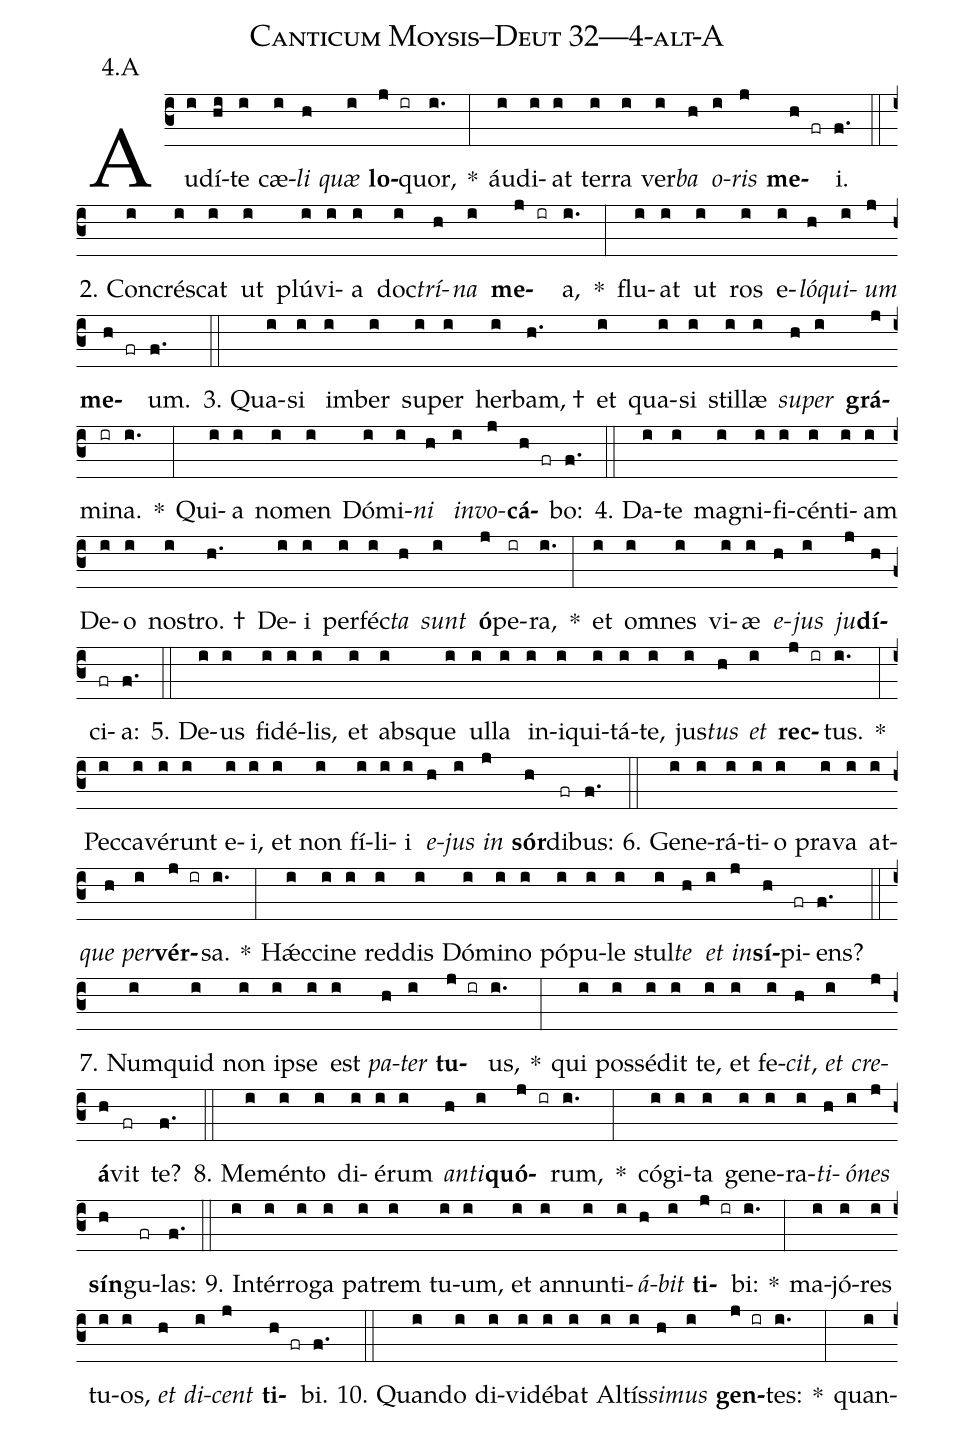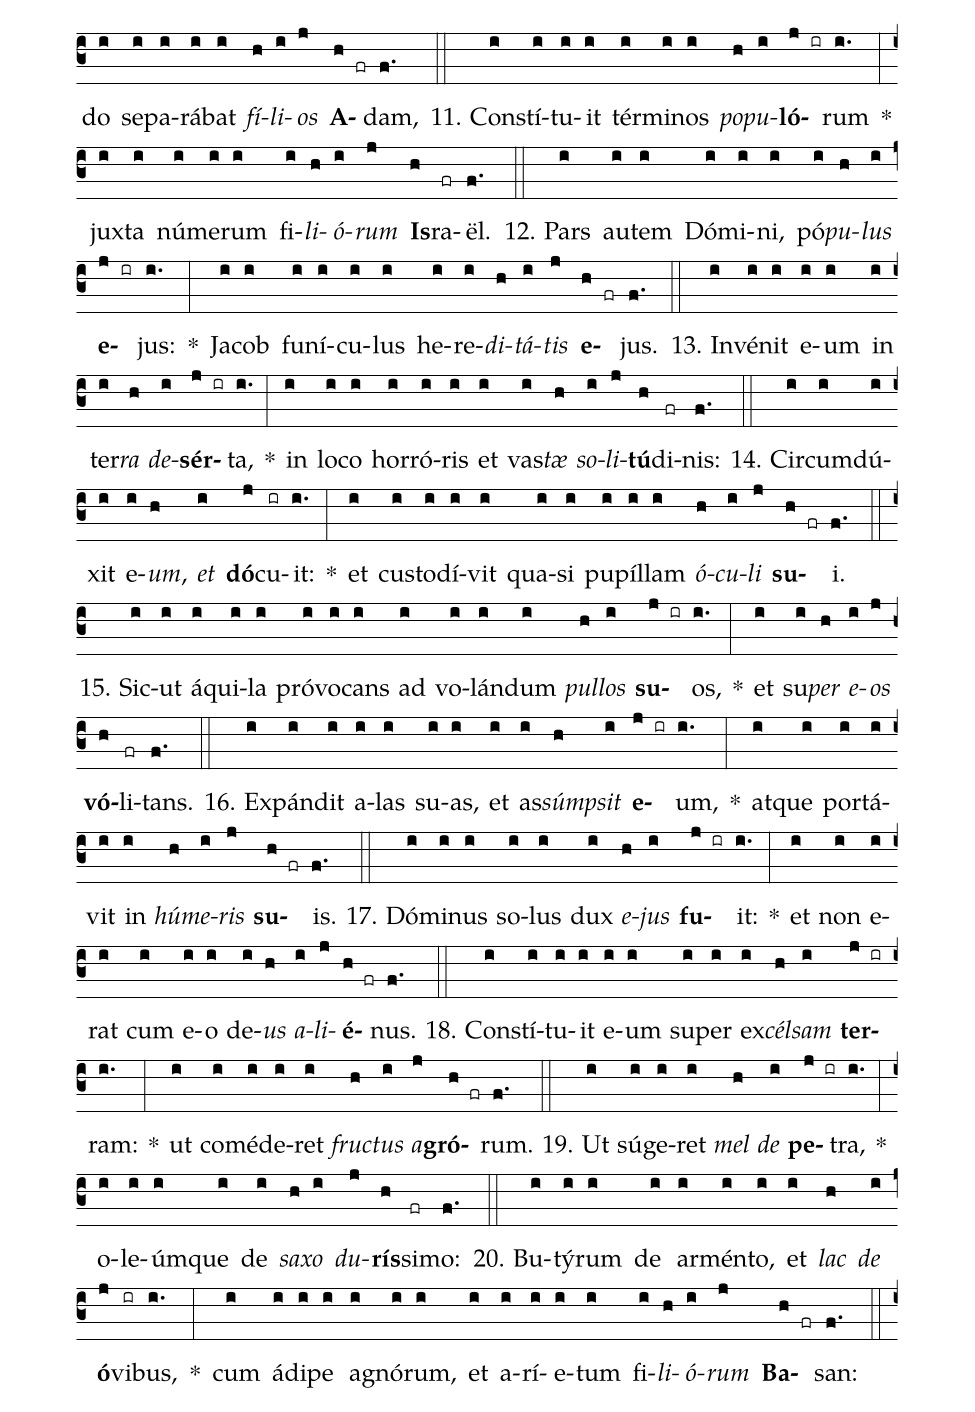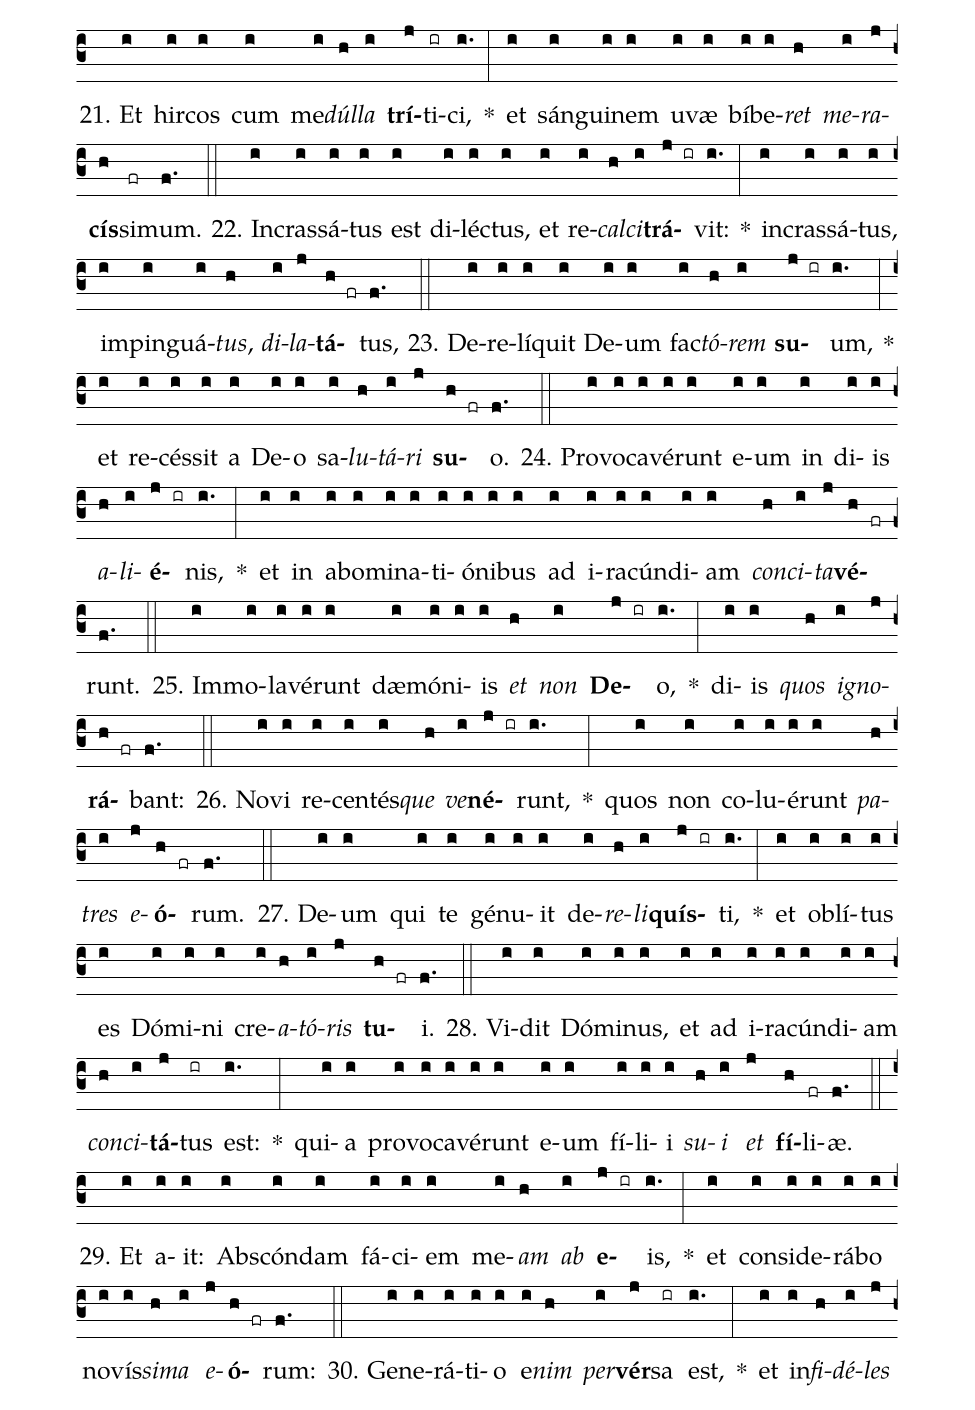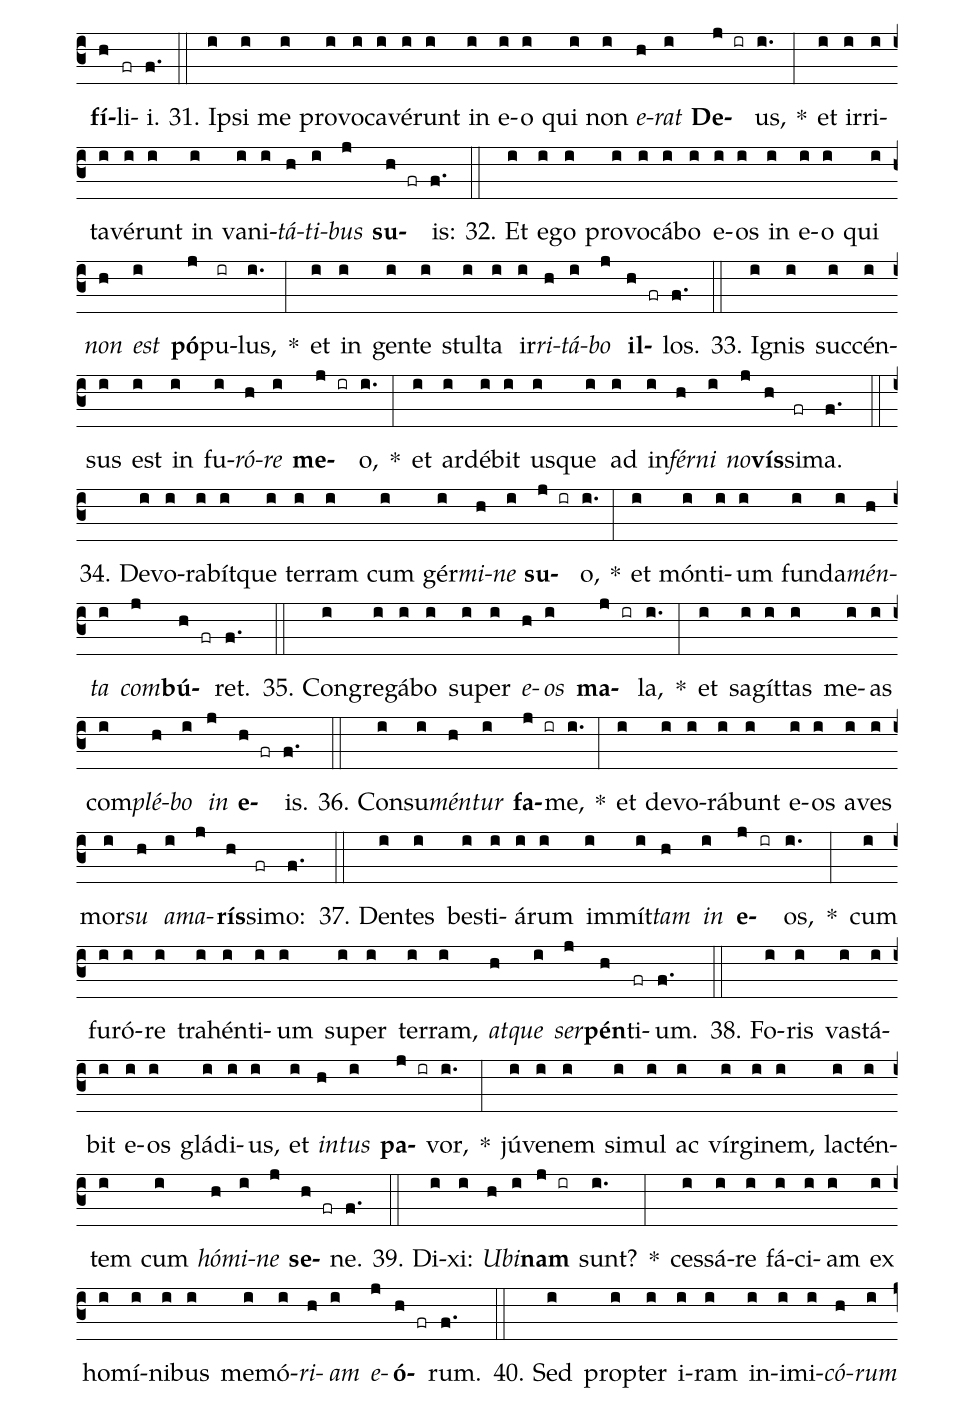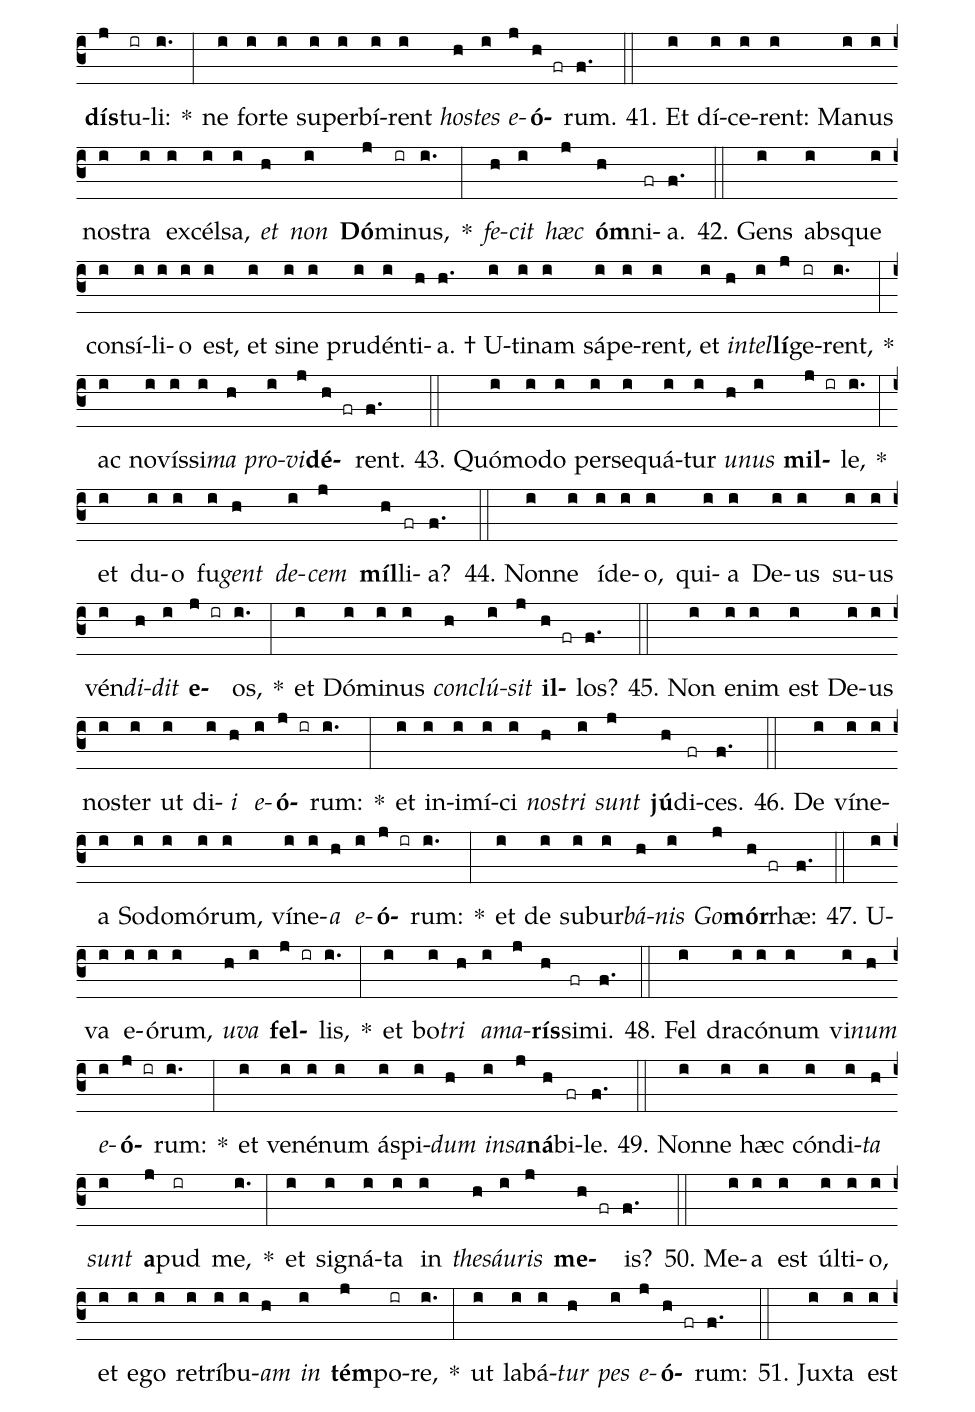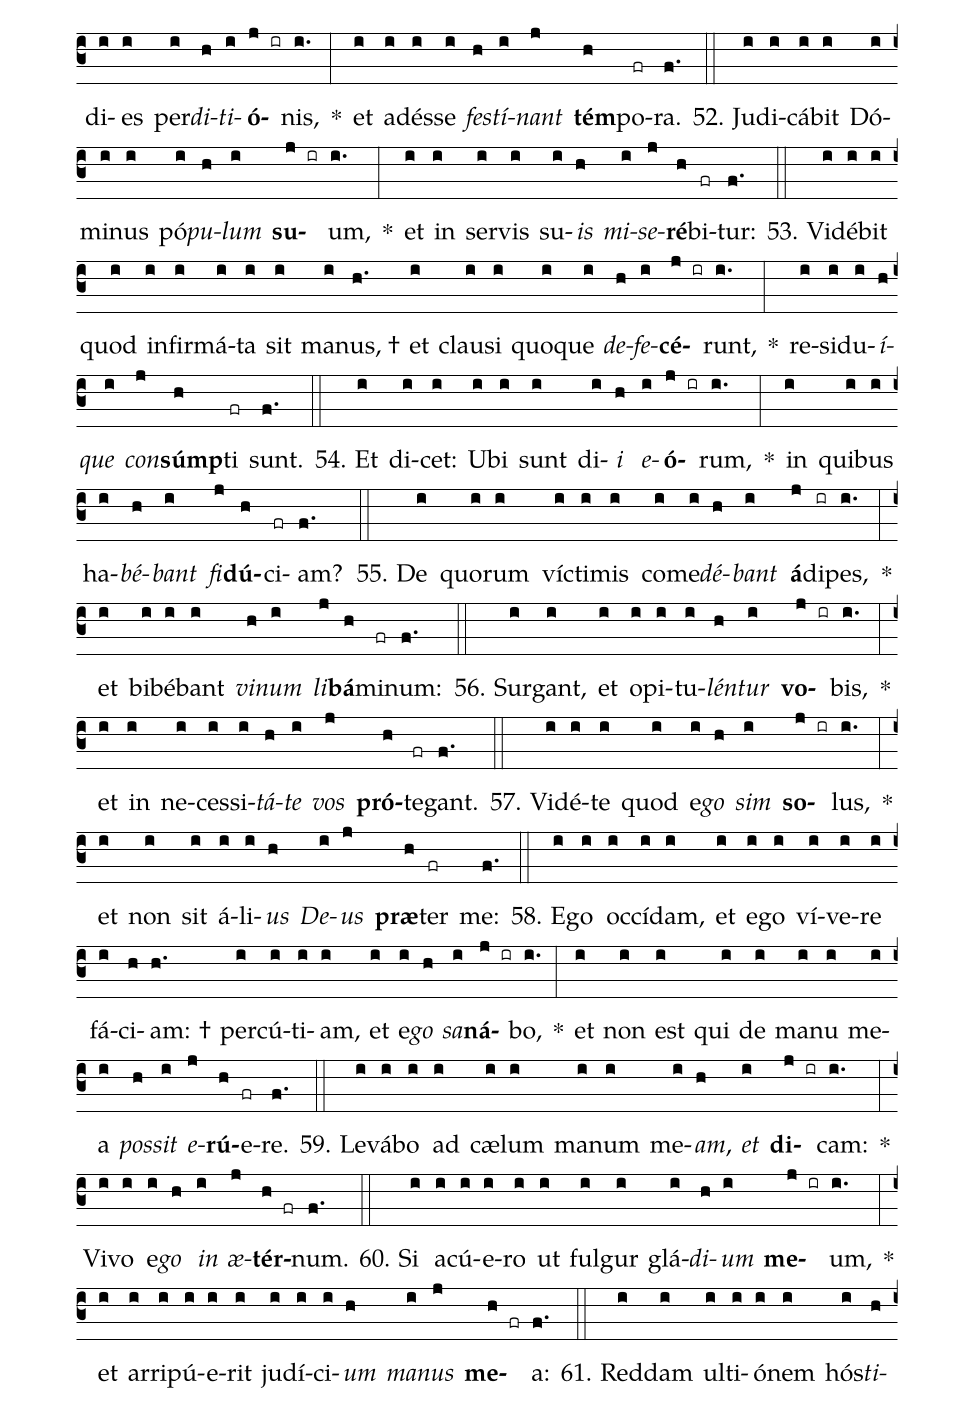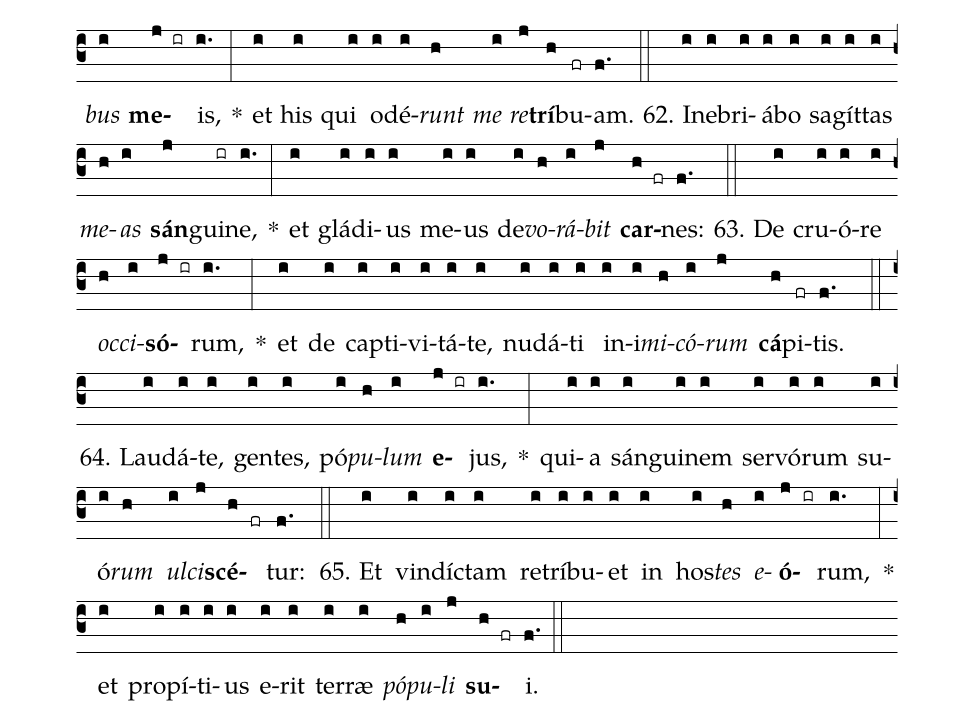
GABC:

name: Canticum Moysis--Deut 32---4-alt-A;
annotation: 4.A;
%%
(c3)Au(i)dí(hi)te(i) cæ(i)<i>li</i>(h) <i>quæ</i>(i) <b>lo</b>(j ir)quor,(i.) *(:) áu(i)di(i)at(i) ter(i)ra(i) ver(i)<i>ba</i>(h) <i>o</i>(i)<i>ris</i>(j) <b>me</b>(h fr)i.(f.) (::)
2. Con(i)crés(i)cat(i) ut(i) plú(i)vi(i)a(i) doc(i)<i>trí</i>(h)<i>na</i>(i) <b>me</b>(j ir)a,(i.) *(:) flu(i)at(i) ut(i) ros(i) e(i)<i>ló</i>(h)<i>qui</i>(i)<i>um</i>(j) <b>me</b>(h fr)um.(f.) (::)
3. Qua(i)si(i) im(i)ber(i) su(i)per(i) her(i)bam, †(h.) et(i) qua(i)si(i) stil(i)læ(i) <i>su</i>(h)<i>per</i>(i) <b>grá</b>(j)mi(ir)na.(i.) *(:) Qui(i)a(i) no(i)men(i) Dó(i)mi(i)<i>ni</i>(h) <i>in</i>(i)<i>vo</i>(j)<b>cá</b>(h fr)bo:(f.) (::)
4. Da(i)te(i) ma(i)gni(i)fi(i)cén(i)ti(i)am(i) De(i)o(i) nos(i)tro. †(h.) De(i)i(i) per(i)féc(i)<i>ta</i>(h) <i>sunt</i>(i) <b>ó</b>(j)pe(ir)ra,(i.) *(:) et(i) om(i)nes(i) vi(i)æ(i) <i>e</i>(h)<i>jus</i>(i) <i>ju</i>(j)<b>dí</b>(h)ci(fr)a:(f.) (::)
5. De(i)us(i) fi(i)dé(i)lis,(i) et(i) abs(i)que(i) ul(i)la(i) in(i)i(i)qui(i)tá(i)te,(i) jus(i)<i>tus</i>(h) <i>et</i>(i) <b>rec</b>(j ir)tus.(i.) *(:) Pec(i)ca(i)vé(i)runt(i) e(i)i,(i) et(i) non(i) fí(i)li(i)i(i) <i>e</i>(h)<i>jus</i>(i) <i>in</i>(j) <b>sór</b>(h)di(fr)bus:(f.) (::)
6. Ge(i)ne(i)rá(i)ti(i)o(i) pra(i)va(i) at(i)<i>que</i>(h) <i>per</i>(i)<b>vér</b>(j ir)sa.(i.) *(:) Hǽc(i)ci(i)ne(i) red(i)dis(i) Dó(i)mi(i)no(i) pó(i)pu(i)le(i) stul(i)<i>te</i>(h) <i>et</i>(i) <i>in</i>(j)<b>sí</b>(h)pi(fr)ens?(f.) (::)
7. Num(i)quid(i) non(i) ip(i)se(i) est(i) <i>pa</i>(h)<i>ter</i>(i) <b>tu</b>(j ir)us,(i.) *(:) qui(i) pos(i)sé(i)dit(i) te,(i) et(i) fe(i)<i>cit</i>,(h) <i>et</i>(i) <i>cre</i>(j)<b>á</b>(h)vit(fr) te?(f.) (::)
8. Me(i)mén(i)to(i) di(i)é(i)rum(i) <i>an</i>(h)<i>ti</i>(i)<b>quó</b>(j ir)rum,(i.) *(:) có(i)gi(i)ta(i) ge(i)ne(i)ra(i)<i>ti</i>(h)<i>ó</i>(i)<i>nes</i>(j) <b>sín</b>(h)gu(fr)las:(f.) (::)
9. In(i)tér(i)ro(i)ga(i) pa(i)trem(i) tu(i)um,(i) et(i) an(i)nun(i)ti(i)<i>á</i>(h)<i>bit</i>(i) <b>ti</b>(j ir)bi:(i.) *(:) ma(i)jó(i)res(i) tu(i)os,(i) <i>et</i>(h) <i>di</i>(i)<i>cent</i>(j) <b>ti</b>(h fr)bi.(f.) (::)
10. Quan(i)do(i) di(i)vi(i)dé(i)bat(i) Al(i)tís(i)<i>si</i>(h)<i>mus</i>(i) <b>gen</b>(j ir)tes:(i.) *(:) quan(i)do(i) se(i)pa(i)rá(i)bat(i) <i>fí</i>(h)<i>li</i>(i)<i>os</i>(j) <b>A</b>(h fr)dam,(f.) (::)
11. Con(i)stí(i)tu(i)it(i) tér(i)mi(i)nos(i) <i>po</i>(h)<i>pu</i>(i)<b>ló</b>(j ir)rum(i.) *(:) jux(i)ta(i) nú(i)me(i)rum(i) fi(i)<i>li</i>(h)<i>ó</i>(i)<i>rum</i>(j) <b>Is</b>(h)ra(fr)ël.(f.) (::)
12. Pars(i) au(i)tem(i) Dó(i)mi(i)ni,(i) pó(i)<i>pu</i>(h)<i>lus</i>(i) <b>e</b>(j ir)jus:(i.) *(:) Ja(i)cob(i) fu(i)ní(i)cu(i)lus(i) he(i)re(i)<i>di</i>(h)<i>tá</i>(i)<i>tis</i>(j) <b>e</b>(h fr)jus.(f.) (::)
13. In(i)vé(i)nit(i) e(i)um(i) in(i) ter(i)<i>ra</i>(h) <i>de</i>(i)<b>sér</b>(j ir)ta,(i.) *(:) in(i) lo(i)co(i) hor(i)ró(i)ris(i) et(i) vas(i)<i>tæ</i>(h) <i>so</i>(i)<i>li</i>(j)<b>tú</b>(h)di(fr)nis:(f.) (::)
14. Cir(i)cum(i)dú(i)xit(i) e(i)<i>um</i>,(h) <i>et</i>(i) <b>dó</b>(j)cu(ir)it:(i.) *(:) et(i) cus(i)to(i)dí(i)vit(i) qua(i)si(i) pu(i)píl(i)lam(i) <i>ó</i>(h)<i>cu</i>(i)<i>li</i>(j) <b>su</b>(h fr)i.(f.) (::)
15. Sic(i)ut(i) á(i)qui(i)la(i) pró(i)vo(i)cans(i) ad(i) vo(i)lán(i)dum(i) <i>pul</i>(h)<i>los</i>(i) <b>su</b>(j ir)os,(i.) *(:) et(i) su(i)<i>per</i>(h) <i>e</i>(i)<i>os</i>(j) <b>vó</b>(h)li(fr)tans.(f.) (::)
16. Ex(i)pán(i)dit(i) a(i)las(i) su(i)as,(i) et(i) as(i)<i>súmp</i>(h)<i>sit</i>(i) <b>e</b>(j ir)um,(i.) *(:) at(i)que(i) por(i)tá(i)vit(i) in(i) <i>hú</i>(h)<i>me</i>(i)<i>ris</i>(j) <b>su</b>(h fr)is.(f.) (::)
17. Dó(i)mi(i)nus(i) so(i)lus(i) dux(i) <i>e</i>(h)<i>jus</i>(i) <b>fu</b>(j ir)it:(i.) *(:) et(i) non(i) e(i)rat(i) cum(i) e(i)o(i) de(i)<i>us</i>(h) <i>a</i>(i)<i>li</i>(j)<b>é</b>(h fr)nus.(f.) (::)
18. Con(i)stí(i)tu(i)it(i) e(i)um(i) su(i)per(i) ex(i)<i>cél</i>(h)<i>sam</i>(i) <b>ter</b>(j ir)ram:(i.) *(:) ut(i) com(i)é(i)de(i)ret(i) <i>fruc</i>(h)<i>tus</i>(i) <i>a</i>(j)<b>gró</b>(h fr)rum.(f.) (::)
19. Ut(i) sú(i)ge(i)ret(i) <i>mel</i>(h) <i>de</i>(i) <b>pe</b>(j ir)tra,(i.) *(:) o(i)le(i)úm(i)que(i) de(i) <i>sa</i>(h)<i>xo</i>(i) <i>du</i>(j)<b>rís</b>(h)si(fr)mo:(f.) (::)
20. Bu(i)tý(i)rum(i) de(i) ar(i)mén(i)to,(i) et(i) <i>lac</i>(h) <i>de</i>(i) <b>ó</b>(j)vi(ir)bus,(i.) *(:) cum(i) á(i)di(i)pe(i) a(i)gnó(i)rum,(i) et(i) a(i)rí(i)e(i)tum(i) fi(i)<i>li</i>(h)<i>ó</i>(i)<i>rum</i>(j) <b>Ba</b>(h fr)san:(f.) (::)
21. Et(i) hir(i)cos(i) cum(i) me(i)<i>dúl</i>(h)<i>la</i>(i) <b>trí</b>(j)ti(ir)ci,(i.) *(:) et(i) sán(i)gui(i)nem(i) u(i)væ(i) bí(i)be(i)<i>ret</i>(h) <i>me</i>(i)<i>ra</i>(j)<b>cís</b>(h)si(fr)mum.(f.) (::)
22. In(i)cras(i)sá(i)tus(i) est(i) di(i)léc(i)tus,(i) et(i) re(i)<i>cal</i>(h)<i>ci</i>(i)<b>trá</b>(j ir)vit:(i.) *(:) in(i)cras(i)sá(i)tus,(i) im(i)pin(i)guá(i)<i>tus</i>,(h) <i>di</i>(i)<i>la</i>(j)<b>tá</b>(h fr)tus,(f.) (::)
23. De(i)re(i)lí(i)quit(i) De(i)um(i) fac(i)<i>tó</i>(h)<i>rem</i>(i) <b>su</b>(j ir)um,(i.) *(:) et(i) re(i)cés(i)sit(i) a(i) De(i)o(i) sa(i)<i>lu</i>(h)<i>tá</i>(i)<i>ri</i>(j) <b>su</b>(h fr)o.(f.) (::)
24. Pro(i)vo(i)ca(i)vé(i)runt(i) e(i)um(i) in(i) di(i)is(i) <i>a</i>(h)<i>li</i>(i)<b>é</b>(j ir)nis,(i.) *(:) et(i) in(i) ab(i)o(i)mi(i)na(i)ti(i)ó(i)ni(i)bus(i) ad(i) i(i)ra(i)cún(i)di(i)am(i) <i>con</i>(h)<i>ci</i>(i)<i>ta</i>(j)<b>vé</b>(h fr)runt.(f.) (::)
25. Im(i)mo(i)la(i)vé(i)runt(i) dæ(i)mó(i)ni(i)is(i) <i>et</i>(h) <i>non</i>(i) <b>De</b>(j ir)o,(i.) *(:) di(i)is(i) <i>quos</i>(h) <i>i</i>(i)<i>gno</i>(j)<b>rá</b>(h fr)bant:(f.) (::)
26. No(i)vi(i) re(i)cen(i)tés(i)<i>que</i>(h) <i>ve</i>(i)<b>né</b>(j ir)runt,(i.) *(:) quos(i) non(i) co(i)lu(i)é(i)runt(i) <i>pa</i>(h)<i>tres</i>(i) <i>e</i>(j)<b>ó</b>(h fr)rum.(f.) (::)
27. De(i)um(i) qui(i) te(i) gé(i)nu(i)it(i) de(i)<i>re</i>(h)<i>li</i>(i)<b>quís</b>(j ir)ti,(i.) *(:) et(i) ob(i)lí(i)tus(i) es(i) Dó(i)mi(i)ni(i) cre(i)<i>a</i>(h)<i>tó</i>(i)<i>ris</i>(j) <b>tu</b>(h fr)i.(f.) (::)
28. Vi(i)dit(i) Dó(i)mi(i)nus,(i) et(i) ad(i) i(i)ra(i)cún(i)di(i)am(i) <i>con</i>(h)<i>ci</i>(i)<b>tá</b>(j)tus(ir) est:(i.) *(:) qui(i)a(i) pro(i)vo(i)ca(i)vé(i)runt(i) e(i)um(i) fí(i)li(i)i(i) <i>su</i>(h)<i>i</i>(i) <i>et</i>(j) <b>fí</b>(h)li(fr)æ.(f.) (::)
29. Et(i) a(i)it:(i) Abs(i)cón(i)dam(i) fá(i)ci(i)em(i) me(i)<i>am</i>(h) <i>ab</i>(i) <b>e</b>(j ir)is,(i.) *(:) et(i) con(i)si(i)de(i)rá(i)bo(i) no(i)vís(i)<i>si</i>(h)<i>ma</i>(i) <i>e</i>(j)<b>ó</b>(h fr)rum:(f.) (::)
30. Ge(i)ne(i)rá(i)ti(i)o(i) e(i)<i>nim</i>(h) <i>per</i>(i)<b>vér</b>(j)sa(ir) est,(i.) *(:) et(i) in(i)<i>fi</i>(h)<i>dé</i>(i)<i>les</i>(j) <b>fí</b>(h)li(fr)i.(f.) (::)
31. Ip(i)si(i) me(i) pro(i)vo(i)ca(i)vé(i)runt(i) in(i) e(i)o(i) qui(i) non(i) <i>e</i>(h)<i>rat</i>(i) <b>De</b>(j ir)us,(i.) *(:) et(i) ir(i)ri(i)ta(i)vé(i)runt(i) in(i) va(i)ni(i)<i>tá</i>(h)<i>ti</i>(i)<i>bus</i>(j) <b>su</b>(h fr)is:(f.) (::)
32. Et(i) e(i)go(i) pro(i)vo(i)cá(i)bo(i) e(i)os(i) in(i) e(i)o(i) qui(i) <i>non</i>(h) <i>est</i>(i) <b>pó</b>(j)pu(ir)lus,(i.) *(:) et(i) in(i) gen(i)te(i) stul(i)ta(i) ir(i)<i>ri</i>(h)<i>tá</i>(i)<i>bo</i>(j) <b>il</b>(h fr)los.(f.) (::)
33. I(i)gnis(i) suc(i)cén(i)sus(i) est(i) in(i) fu(i)<i>ró</i>(h)<i>re</i>(i) <b>me</b>(j ir)o,(i.) *(:) et(i) ar(i)dé(i)bit(i) us(i)que(i) ad(i) in(i)<i>fér</i>(h)<i>ni</i>(i) <i>no</i>(j)<b>vís</b>(h)si(fr)ma.(f.) (::)
34. De(i)vo(i)ra(i)bít(i)que(i) ter(i)ram(i) cum(i) gér(i)<i>mi</i>(h)<i>ne</i>(i) <b>su</b>(j ir)o,(i.) *(:) et(i) món(i)ti(i)um(i) fun(i)da(i)<i>mén</i>(h)<i>ta</i>(i) <i>com</i>(j)<b>bú</b>(h fr)ret.(f.) (::)
35. Con(i)gre(i)gá(i)bo(i) su(i)per(i) <i>e</i>(h)<i>os</i>(i) <b>ma</b>(j ir)la,(i.) *(:) et(i) sa(i)gít(i)tas(i) me(i)as(i) com(i)<i>plé</i>(h)<i>bo</i>(i) <i>in</i>(j) <b>e</b>(h fr)is.(f.) (::)
36. Con(i)su(i)<i>mén</i>(h)<i>tur</i>(i) <b>fa</b>(j ir)me,(i.) *(:) et(i) de(i)vo(i)rá(i)bunt(i) e(i)os(i) a(i)ves(i) mor(i)<i>su</i>(h) <i>a</i>(i)<i>ma</i>(j)<b>rís</b>(h)si(fr)mo:(f.) (::)
37. Den(i)tes(i) bes(i)ti(i)á(i)rum(i) im(i)mít(i)<i>tam</i>(h) <i>in</i>(i) <b>e</b>(j ir)os,(i.) *(:) cum(i) fu(i)ró(i)re(i) tra(i)hén(i)ti(i)um(i) su(i)per(i) ter(i)ram,(i) <i>at</i>(h)<i>que</i>(i) <i>ser</i>(j)<b>pén</b>(h)ti(fr)um.(f.) (::)
38. Fo(i)ris(i) vas(i)tá(i)bit(i) e(i)os(i) glá(i)di(i)us,(i) et(i) <i>in</i>(h)<i>tus</i>(i) <b>pa</b>(j ir)vor,(i.) *(:) jú(i)ve(i)nem(i) si(i)mul(i) ac(i) vír(i)gi(i)nem,(i) lac(i)tén(i)tem(i) cum(i) <i>hó</i>(h)<i>mi</i>(i)<i>ne</i>(j) <b>se</b>(h fr)ne.(f.) (::)
39. Di(i)xi:(i) <i>U</i>(h)<i>bi</i>(i)<b>nam</b>(j ir) sunt?(i.) *(:) ces(i)sá(i)re(i) fá(i)ci(i)am(i) ex(i) ho(i)mí(i)ni(i)bus(i) me(i)mó(i)<i>ri</i>(h)<i>am</i>(i) <i>e</i>(j)<b>ó</b>(h fr)rum.(f.) (::)
40. Sed(i) prop(i)ter(i) i(i)ram(i) in(i)i(i)mi(i)<i>có</i>(h)<i>rum</i>(i) <b>dís</b>(j)tu(ir)li:(i.) *(:) ne(i) for(i)te(i) su(i)per(i)bí(i)rent(i) <i>hos</i>(h)<i>tes</i>(i) <i>e</i>(j)<b>ó</b>(h fr)rum.(f.) (::)
41. Et(i) dí(i)ce(i)rent:(i) Ma(i)nus(i) nos(i)tra(i) ex(i)cél(i)sa,(i) <i>et</i>(h) <i>non</i>(i) <b>Dó</b>(j)mi(ir)nus,(i.) *(:) <i>fe</i>(h)<i>cit</i>(i) <i>hæc</i>(j) <b>óm</b>(h)ni(fr)a.(f.) (::)
42. Gens(i) abs(i)que(i) con(i)sí(i)li(i)o(i) est,(i) et(i) si(i)ne(i) pru(i)dén(i)ti(h)a. †(h.) U(i)ti(i)nam(i) sá(i)pe(i)rent,(i) et(i) <i>in</i>(h)<i>tel</i>(i)<b>lí</b>(j)ge(ir)rent,(i.) *(:) ac(i) no(i)vís(i)si(i)<i>ma</i>(h) <i>pro</i>(i)<i>vi</i>(j)<b>dé</b>(h fr)rent.(f.) (::)
43. Quó(i)mo(i)do(i) per(i)se(i)quá(i)tur(i) <i>u</i>(h)<i>nus</i>(i) <b>mil</b>(j ir)le,(i.) *(:) et(i) du(i)o(i) fu(i)<i>gent</i>(h) <i>de</i>(i)<i>cem</i>(j) <b>míl</b>(h)li(fr)a?(f.) (::)
44. Non(i)ne(i) íd(i)e(i)o,(i) qui(i)a(i) De(i)us(i) su(i)us(i) vén(i)<i>di</i>(h)<i>dit</i>(i) <b>e</b>(j ir)os,(i.) *(:) et(i) Dó(i)mi(i)nus(i) <i>con</i>(h)<i>clú</i>(i)<i>sit</i>(j) <b>il</b>(h fr)los?(f.) (::)
45. Non(i) e(i)nim(i) est(i) De(i)us(i) nos(i)ter(i) ut(i) di(i)<i>i</i>(h) <i>e</i>(i)<b>ó</b>(j ir)rum:(i.) *(:) et(i) in(i)i(i)mí(i)ci(i) <i>nos</i>(h)<i>tri</i>(i) <i>sunt</i>(j) <b>jú</b>(h)di(fr)ces.(f.) (::)
46. De(i) ví(i)ne(i)a(i) So(i)do(i)mó(i)rum,(i) ví(i)ne(i)<i>a</i>(h) <i>e</i>(i)<b>ó</b>(j ir)rum:(i.) *(:) et(i) de(i) sub(i)ur(i)<i>bá</i>(h)<i>nis</i>(i) <i>Go</i>(j)<b>mór</b>(h fr)rhæ:(f.) (::)
47. U(i)va(i) e(i)ó(i)rum,(i) <i>u</i>(h)<i>va</i>(i) <b>fel</b>(j ir)lis,(i.) *(:) et(i) bo(i)<i>tri</i>(h) <i>a</i>(i)<i>ma</i>(j)<b>rís</b>(h)si(fr)mi.(f.) (::)
48. Fel(i) dra(i)có(i)num(i) vi(i)<i>num</i>(h) <i>e</i>(i)<b>ó</b>(j ir)rum:(i.) *(:) et(i) ve(i)né(i)num(i) ás(i)pi(i)<i>dum</i>(h) <i>in</i>(i)<i>sa</i>(j)<b>ná</b>(h)bi(fr)le.(f.) (::)
49. Non(i)ne(i) hæc(i) cón(i)di(i)<i>ta</i>(h) <i>sunt</i>(i) <b>a</b>(j)pud(ir) me,(i.) *(:) et(i) si(i)gná(i)ta(i) in(i) <i>the</i>(h)<i>sáu</i>(i)<i>ris</i>(j) <b>me</b>(h fr)is?(f.) (::)
50. Me(i)a(i) est(i) úl(i)ti(i)o,(i) et(i) e(i)go(i) re(i)trí(i)bu(i)<i>am</i>(h) <i>in</i>(i) <b>tém</b>(j)po(ir)re,(i.) *(:) ut(i) la(i)bá(i)<i>tur</i>(h) <i>pes</i>(i) <i>e</i>(j)<b>ó</b>(h fr)rum:(f.) (::)
51. Jux(i)ta(i) est(i) di(i)es(i) per(i)<i>di</i>(h)<i>ti</i>(i)<b>ó</b>(j ir)nis,(i.) *(:) et(i) ad(i)és(i)se(i) <i>fes</i>(h)<i>tí</i>(i)<i>nant</i>(j) <b>tém</b>(h)po(fr)ra.(f.) (::)
52. Ju(i)di(i)cá(i)bit(i) Dó(i)mi(i)nus(i) pó(i)<i>pu</i>(h)<i>lum</i>(i) <b>su</b>(j ir)um,(i.) *(:) et(i) in(i) ser(i)vis(i) su(i)<i>is</i>(h) <i>mi</i>(i)<i>se</i>(j)<b>ré</b>(h)bi(fr)tur:(f.) (::)
53. Vi(i)dé(i)bit(i) quod(i) in(i)fir(i)má(i)ta(i) sit(i) ma(i)nus, †(h.) et(i) clau(i)si(i) quo(i)que(i) <i>de</i>(h)<i>fe</i>(i)<b>cé</b>(j ir)runt,(i.) *(:) re(i)si(i)du(i)<i>í</i>(h)<i>que</i>(i) <i>con</i>(j)<b>súmp</b>(h)ti(fr) sunt.(f.) (::)
54. Et(i) di(i)cet:(i) U(i)bi(i) sunt(i) di(i)<i>i</i>(h) <i>e</i>(i)<b>ó</b>(j ir)rum,(i.) *(:) in(i) qui(i)bus(i) ha(i)<i>bé</i>(h)<i>bant</i>(i) <i>fi</i>(j)<b>dú</b>(h)ci(fr)am?(f.) (::)
55. De(i) quo(i)rum(i) víc(i)ti(i)mis(i) com(i)e(i)<i>dé</i>(h)<i>bant</i>(i) <b>á</b>(j)di(ir)pes,(i.) *(:) et(i) bi(i)bé(i)bant(i) <i>vi</i>(h)<i>num</i>(i) <i>li</i>(j)<b>bá</b>(h)mi(fr)num:(f.) (::)
56. Sur(i)gant,(i) et(i) o(i)pi(i)tu(i)<i>lén</i>(h)<i>tur</i>(i) <b>vo</b>(j ir)bis,(i.) *(:) et(i) in(i) ne(i)ces(i)si(i)<i>tá</i>(h)<i>te</i>(i) <i>vos</i>(j) <b>pró</b>(h)te(fr)gant.(f.) (::)
57. Vi(i)dé(i)te(i) quod(i) e(i)<i>go</i>(h) <i>sim</i>(i) <b>so</b>(j ir)lus,(i.) *(:) et(i) non(i) sit(i) á(i)li(i)<i>us</i>(h) <i>De</i>(i)<i>us</i>(j) <b>præ</b>(h)ter(fr) me:(f.) (::)
58. E(i)go(i) oc(i)cí(i)dam,(i) et(i) e(i)go(i) ví(i)ve(i)re(i) fá(i)ci(h)am: †(h.) per(i)cú(i)ti(i)am,(i) et(i) e(i)<i>go</i>(h) <i>sa</i>(i)<b>ná</b>(j ir)bo,(i.) *(:) et(i) non(i) est(i) qui(i) de(i) ma(i)nu(i) me(i)a(i) <i>pos</i>(h)<i>sit</i>(i) <i>e</i>(j)<b>rú</b>(h)e(fr)re.(f.) (::)
59. Le(i)vá(i)bo(i) ad(i) cæ(i)lum(i) ma(i)num(i) me(i)<i>am</i>,(h) <i>et</i>(i) <b>di</b>(j ir)cam:(i.) *(:) Vi(i)vo(i) e(i)<i>go</i>(h) <i>in</i>(i) <i>æ</i>(j)<b>tér</b>(h fr)num.(f.) (::)
60. Si(i) a(i)cú(i)e(i)ro(i) ut(i) ful(i)gur(i) glá(i)<i>di</i>(h)<i>um</i>(i) <b>me</b>(j ir)um,(i.) *(:) et(i) ar(i)ri(i)pú(i)e(i)rit(i) ju(i)dí(i)ci(i)<i>um</i>(h) <i>ma</i>(i)<i>nus</i>(j) <b>me</b>(h fr)a:(f.) (::)
61. Red(i)dam(i) ul(i)ti(i)ó(i)nem(i) hós(i)<i>ti</i>(h)<i>bus</i>(i) <b>me</b>(j ir)is,(i.) *(:) et(i) his(i) qui(i) o(i)dé(i)<i>runt</i>(h) <i>me</i>(i) <i>re</i>(j)<b>trí</b>(h)bu(fr)am.(f.) (::)
62. In(i)e(i)bri(i)á(i)bo(i) sa(i)gít(i)tas(i) <i>me</i>(h)<i>as</i>(i) <b>sán</b>(j)gui(ir)ne,(i.) *(:) et(i) glá(i)di(i)us(i) me(i)us(i) de(i)<i>vo</i>(h)<i>rá</i>(i)<i>bit</i>(j) <b>car</b>(h fr)nes:(f.) (::)
63. De(i) cru(i)ó(i)re(i) <i>oc</i>(h)<i>ci</i>(i)<b>só</b>(j ir)rum,(i.) *(:) et(i) de(i) cap(i)ti(i)vi(i)tá(i)te,(i) nu(i)dá(i)ti(i) in(i)i(i)<i>mi</i>(h)<i>có</i>(i)<i>rum</i>(j) <b>cá</b>(h)pi(fr)tis.(f.) (::)
64. Lau(i)dá(i)te,(i) gen(i)tes,(i) pó(i)<i>pu</i>(h)<i>lum</i>(i) <b>e</b>(j ir)jus,(i.) *(:) qui(i)a(i) sán(i)gui(i)nem(i) ser(i)vó(i)rum(i) su(i)ó(i)<i>rum</i>(h) <i>ul</i>(i)<i>ci</i>(j)<b>scé</b>(h fr)tur:(f.) (::)
65. Et(i) vin(i)díc(i)tam(i) re(i)trí(i)bu(i)et(i) in(i) hos(i)<i>tes</i>(h) <i>e</i>(i)<b>ó</b>(j ir)rum,(i.) *(:) et(i) pro(i)pí(i)ti(i)us(i) e(i)rit(i) ter(i)ræ(i) <i>pó</i>(h)<i>pu</i>(i)<i>li</i>(j) <b>su</b>(h fr)i.(f.) (::)
